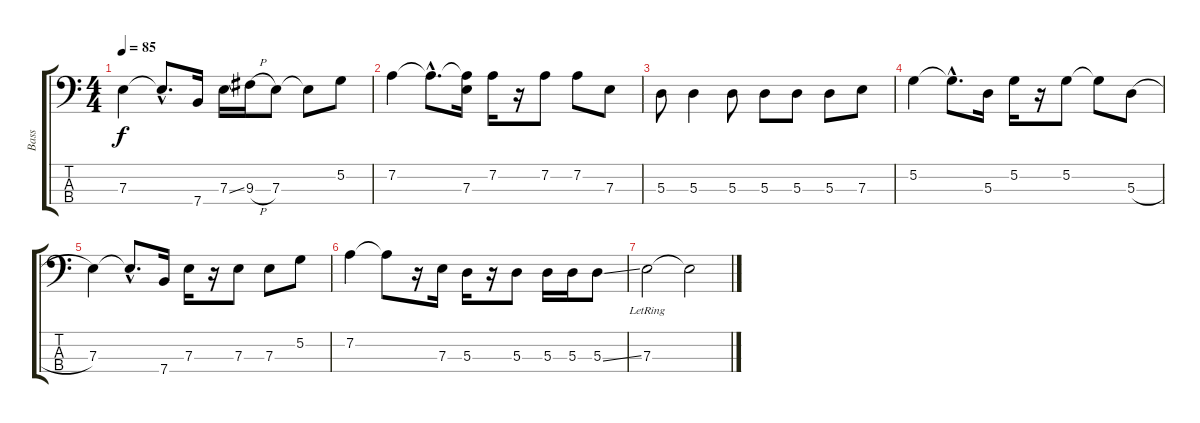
\track ("Bass" "Bass") {instrument electricbassfinger}
\staff {score tabs}
\tuning (G2 D2 A1 E1) {hide}
\ts (4 4)
\tempo 85
\clef f4
\ks c
7.3.4{dy f} 7.3{hac t}.8{d} 7.4.16 7.3{ss}.16 9.3{h}.16 7.3.8 7.3{t}.8 5.2.8 |
7.2.4 7.2{hac t}.8{d} (7.2{t} 7.3).16 7.2.16 r.16 7.2.8 7.2.8 7.3.8 |
5.3.8 5.3.4 5.3.8 5.3.8 5.3.8 5.3.8 7.3.8 |
5.2.4 5.2{hac t}.8{d} 5.3.16 5.2.16 r.16 5.2.8 5.2{t}.8 5.3{h}.8 |
7.3.4 7.3{hac t}.8{d} 7.4.16 7.3.16 r.16 7.3.8 7.3.8 5.2.8 |
7.2.4 7.2{t}.8 r.16 7.3.16 5.3.16 r.16 5.3.8 5.3.16 5.3.16 5.3{ss}.8 |
7.3{lr}.2 7.3{t}.2
